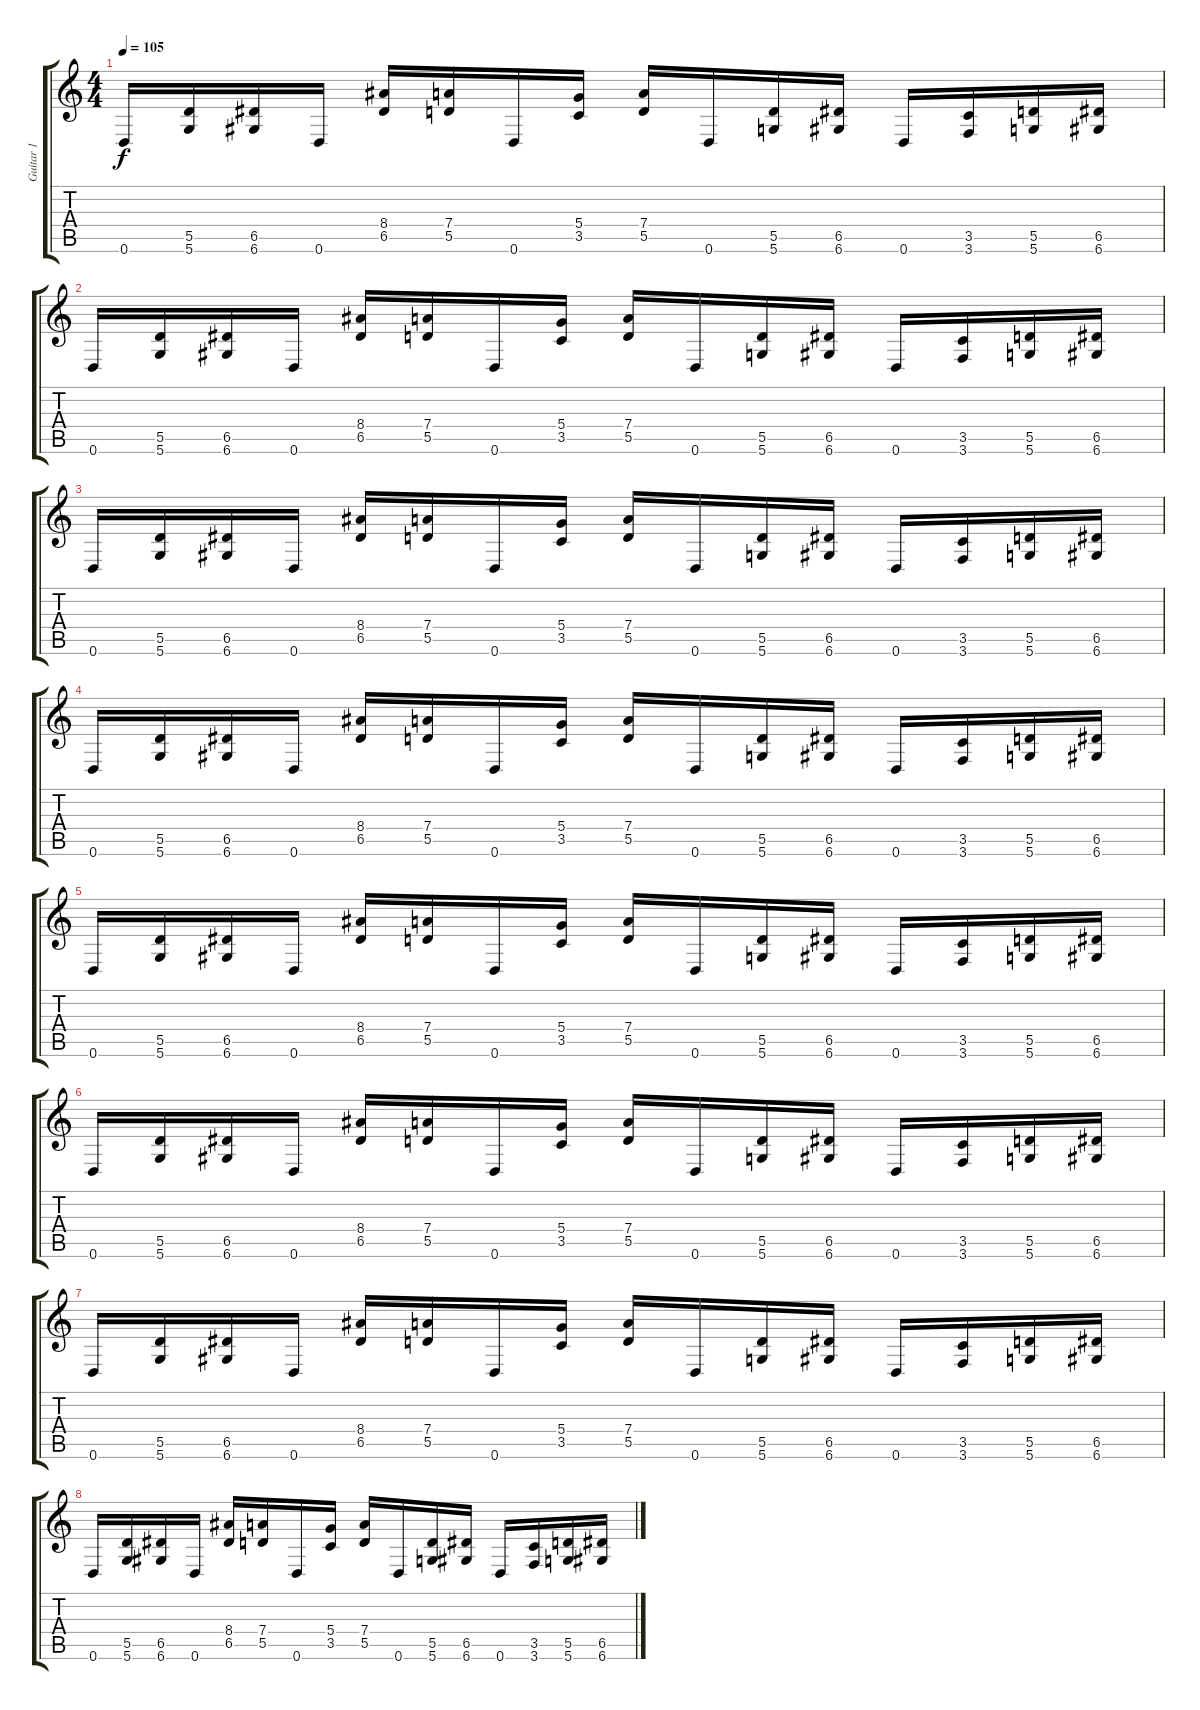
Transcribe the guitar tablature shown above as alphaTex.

\track ("Guitar 1" "Guitar 1") {instrument distortionguitar}
\staff {score tabs}
\tuning (E4 B3 G3 D3 A2 D2) {hide}
\ts (4 4)
\tempo 105
\clef g2
\ks c
0.6.16{dy f} (5.5 5.6).16 (6.5 6.6).16 0.6.16 (8.4 6.5).16 (7.4 5.5).16 0.6.16 (5.4 3.5).16 (7.4 5.5).16 0.6.16 (5.5 5.6).16 (6.5 6.6).16 0.6.16 (3.5 3.6).16 (5.5 5.6).16 (6.5 6.6).16 |
0.6.16 (5.5 5.6).16 (6.5 6.6).16 0.6.16 (8.4 6.5).16 (7.4 5.5).16 0.6.16 (5.4 3.5).16 (7.4 5.5).16 0.6.16 (5.5 5.6).16 (6.5 6.6).16 0.6.16 (3.5 3.6).16 (5.5 5.6).16 (6.5 6.6).16 |
0.6.16 (5.5 5.6).16 (6.5 6.6).16 0.6.16 (8.4 6.5).16 (7.4 5.5).16 0.6.16 (5.4 3.5).16 (7.4 5.5).16 0.6.16 (5.5 5.6).16 (6.5 6.6).16 0.6.16 (3.5 3.6).16 (5.5 5.6).16 (6.5 6.6).16 |
0.6.16 (5.5 5.6).16 (6.5 6.6).16 0.6.16 (8.4 6.5).16 (7.4 5.5).16 0.6.16 (5.4 3.5).16 (7.4 5.5).16 0.6.16 (5.5 5.6).16 (6.5 6.6).16 0.6.16 (3.5 3.6).16 (5.5 5.6).16 (6.5 6.6).16 |
0.6.16 (5.5 5.6).16 (6.5 6.6).16 0.6.16 (8.4 6.5).16 (7.4 5.5).16 0.6.16 (5.4 3.5).16 (7.4 5.5).16 0.6.16 (5.5 5.6).16 (6.5 6.6).16 0.6.16 (3.5 3.6).16 (5.5 5.6).16 (6.5 6.6).16 |
0.6.16 (5.5 5.6).16 (6.5 6.6).16 0.6.16 (8.4 6.5).16 (7.4 5.5).16 0.6.16 (5.4 3.5).16 (7.4 5.5).16 0.6.16 (5.5 5.6).16 (6.5 6.6).16 0.6.16 (3.5 3.6).16 (5.5 5.6).16 (6.5 6.6).16 |
0.6.16 (5.5 5.6).16 (6.5 6.6).16 0.6.16 (8.4 6.5).16 (7.4 5.5).16 0.6.16 (5.4 3.5).16 (7.4 5.5).16 0.6.16 (5.5 5.6).16 (6.5 6.6).16 0.6.16 (3.5 3.6).16 (5.5 5.6).16 (6.5 6.6).16 |
0.6.16 (5.5 5.6).16 (6.5 6.6).16 0.6.16 (8.4 6.5).16 (7.4 5.5).16 0.6.16 (5.4 3.5).16 (7.4 5.5).16 0.6.16 (5.5 5.6).16 (6.5 6.6).16 0.6.16 (3.5 3.6).16 (5.5 5.6).16 (6.5 6.6).16
